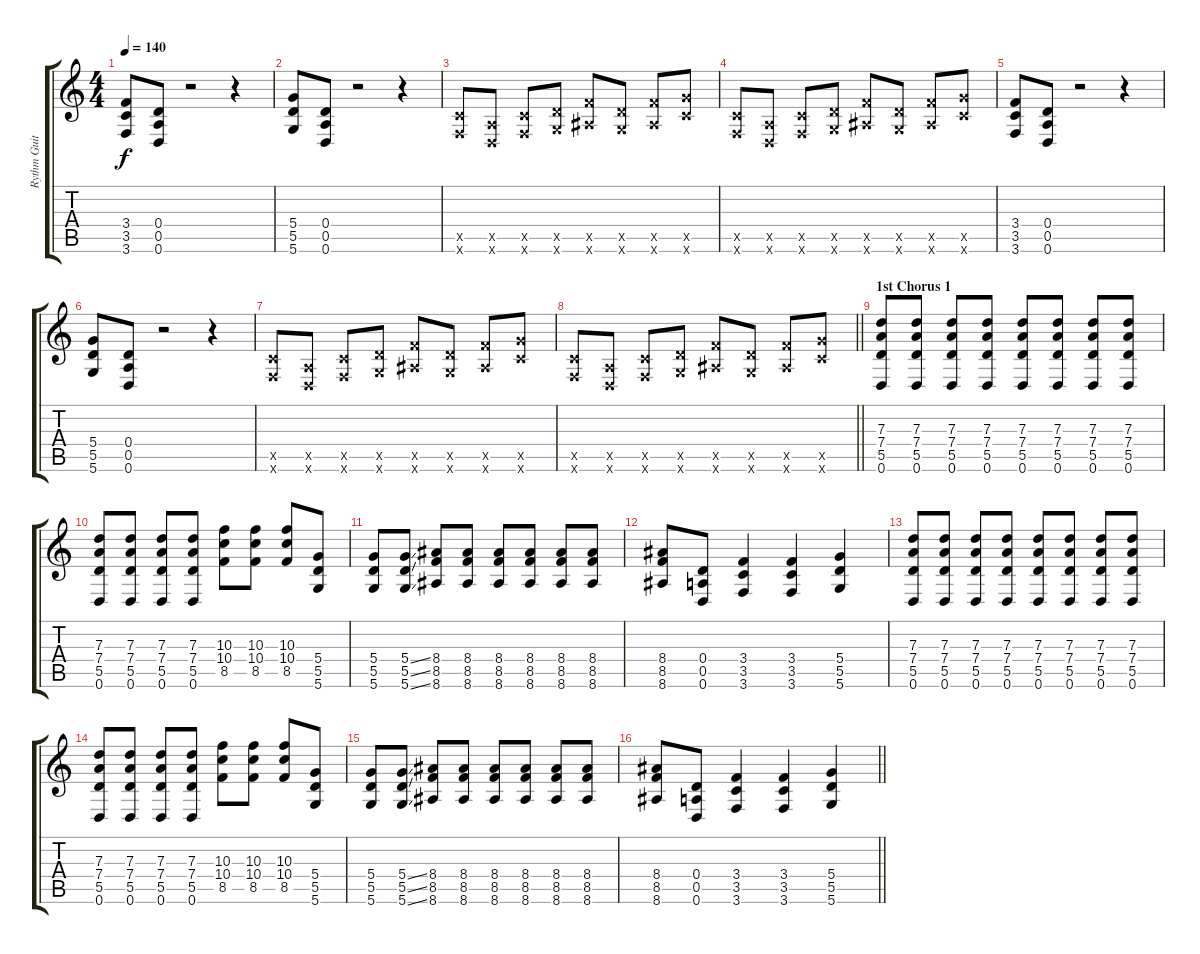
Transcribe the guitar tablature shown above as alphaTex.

\track ("Rythm Guitar" "Rythm Guit") {instrument distortionguitar}
\staff {score tabs}
\tuning (E4 B3 G3 D3 A2 D2) {hide}
\ts (4 4)
\tempo 140
\clef g2
\ks c
(3.4 3.5 3.6).8{dy f} (0.4 0.5 0.6).8 r.2 r.4 |
(5.4 5.5 5.6).8 (0.4 0.5 0.6).8 r.2 r.4 |
(3.5{x} 3.6{x}).8 (0.5{x} 0.6{x}).8 (3.5{x} 3.6{x}).8 (5.5{x} 5.6{x}).8 (8.5{x} 8.6{x}).8 (5.5{x} 5.6{x}).8 (8.5{x} 8.6{x}).8 (10.5{x} 10.6{x}).8 |
(3.5{x} 3.6{x}).8 (0.5{x} 0.6{x}).8 (3.5{x} 3.6{x}).8 (5.5{x} 5.6{x}).8 (8.5{x} 8.6{x}).8 (5.5{x} 5.6{x}).8 (8.5{x} 8.6{x}).8 (10.5{x} 10.6{x}).8 |
(3.4 3.5 3.6).8 (0.4 0.5 0.6).8 r.2 r.4 |
(5.4 5.5 5.6).8 (0.4 0.5 0.6).8 r.2 r.4 |
(3.5{x} 3.6{x}).8 (0.5{x} 0.6{x}).8 (3.5{x} 3.6{x}).8 (5.5{x} 5.6{x}).8 (8.5{x} 8.6{x}).8 (5.5{x} 5.6{x}).8 (8.5{x} 8.6{x}).8 (10.5{x} 10.6{x}).8 |
\barLineRight lightlight
(3.5{x} 3.6{x}).8 (0.5{x} 0.6{x}).8 (3.5{x} 3.6{x}).8 (5.5{x} 5.6{x}).8 (8.5{x} 8.6{x}).8 (5.5{x} 5.6{x}).8 (8.5{x} 8.6{x}).8 (10.5{x} 10.6{x}).8 |
\section ("" "1st Chorus 1")
(7.3 7.4 5.5 0.6).8 (7.3 7.4 5.5 0.6).8 (7.3 7.4 5.5 0.6).8 (7.3 7.4 5.5 0.6).8 (7.3 7.4 5.5 0.6).8 (7.3 7.4 5.5 0.6).8 (7.3 7.4 5.5 0.6).8 (7.3 7.4 5.5 0.6).8 |
(7.3 7.4 5.5 0.6).8 (7.3 7.4 5.5 0.6).8 (7.3 7.4 5.5 0.6).8 (7.3 7.4 5.5 0.6).8 (10.3 10.4 8.5).8 (10.3 10.4 8.5).8 (10.3 10.4 8.5).8 (5.4 5.5 5.6).8 |
(5.4 5.5 5.6).8 (5.4{ss} 5.5{ss} 5.6{ss}).8 (8.4 8.5 8.6).8 (8.4 8.5 8.6).8 (8.4 8.5 8.6).8 (8.4 8.5 8.6).8 (8.4 8.5 8.6).8 (8.4 8.5 8.6).8 |
(8.4 8.5 8.6).8 (0.4 0.5 0.6).8 (3.4 3.5 3.6).4 (3.4 3.5 3.6).4 (5.4 5.5 5.6).4 |
(7.3 7.4 5.5 0.6).8 (7.3 7.4 5.5 0.6).8 (7.3 7.4 5.5 0.6).8 (7.3 7.4 5.5 0.6).8 (7.3 7.4 5.5 0.6).8 (7.3 7.4 5.5 0.6).8 (7.3 7.4 5.5 0.6).8 (7.3 7.4 5.5 0.6).8 |
(7.3 7.4 5.5 0.6).8 (7.3 7.4 5.5 0.6).8 (7.3 7.4 5.5 0.6).8 (7.3 7.4 5.5 0.6).8 (10.3 10.4 8.5).8 (10.3 10.4 8.5).8 (10.3 10.4 8.5).8 (5.4 5.5 5.6).8 |
(5.4 5.5 5.6).8 (5.4{ss} 5.5{ss} 5.6{ss}).8 (8.4 8.5 8.6).8 (8.4 8.5 8.6).8 (8.4 8.5 8.6).8 (8.4 8.5 8.6).8 (8.4 8.5 8.6).8 (8.4 8.5 8.6).8 |
\barLineRight lightlight
(8.4 8.5 8.6).8 (0.4 0.5 0.6).8 (3.4 3.5 3.6).4 (3.4 3.5 3.6).4 (5.4 5.5 5.6).4
